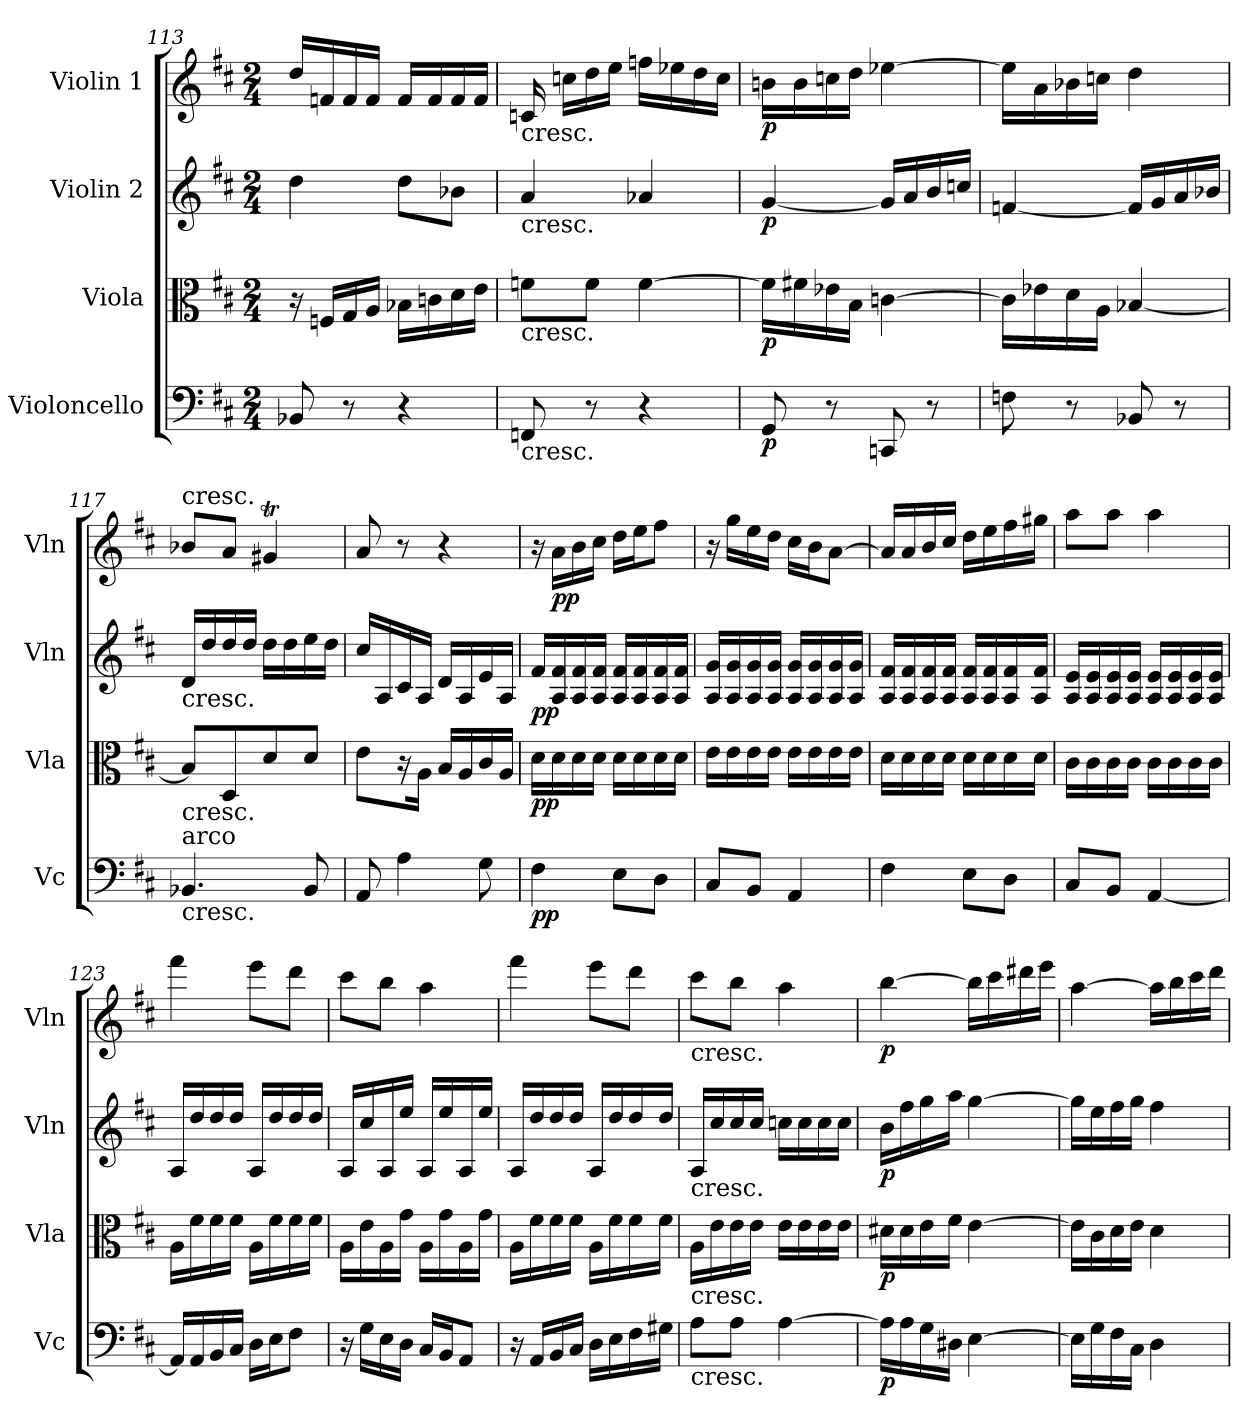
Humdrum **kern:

**kern	**dynam	**kern	**dynam	**kern	**dynam	**kern	**dynam
*part4	*part4	*part3	*part3	*part2	*part2	*part1	*part1
*staff4	*staff4	*staff3	*staff3	*staff2	*staff2	*staff1	*staff1
*I"Violoncello	*	*I"Viola	*	*I"Violin 2	*	*I"Violin 1	*
*I'Vc	*	*I'Vla	*	*I'Vln	*	*I'Vln	*
*clefF4	*	*clefC3	*	*clefG2	*	*clefG2	*
*k[f#c#]	*	*k[f#c#]	*	*k[f#c#]	*	*k[f#c#]	*
*D:	*	*D:	*	*D:	*	*D:	*
*M2/4	*	*M2/4	*	*M2/4	*	*M2/4	*
=113	=113	=113	=113	=113	=113	=113	=113
8BB-X/	.	16r	.	4dd\	.	16dd/LL	.
.	.	16Fn/LL	.	.	.	16fn/	.
8r	.	16G/	.	.	.	16f/	.
.	.	16A/JJ	.	.	.	16f/JJ	.
4r	.	16B-X\LL	.	8dd\L	.	16f/LL	.
.	.	16cn\	.	.	.	16f/	.
.	.	16d\	.	8b-X\J	.	16f/	.
.	.	16e\JJ	.	.	.	16f/JJ	.
=114	=114	=114	=114	=114	=114	=114	=114
!	!	!	!	!	!	!LO:TX:b:t=cresc.	!
!	!	!	!	!LO:TX:b:t=cresc.	!	!	!
!	!	!LO:TX:b:t=cresc.	!	!	!	!	!
!LO:TX:b:t=cresc.	!	!	!	!	!	!	!
8FFn/	.	8fn\L	.	4a/	.	16cn/	.
.	.	.	.	.	.	16ccn\LL	.
8r	.	8f\J	.	.	.	16dd\	.
.	.	.	.	.	.	16ee\JJ	.
4r	.	[4f\	.	4a-X/	.	16ffn\LL	.
.	.	.	.	.	.	16ee-X\	.
.	.	.	.	.	.	16dd\	.
.	.	.	.	.	.	16cc\JJ	.
=115	=115	=115	=115	=115	=115	=115	=115
!	!LO:DY:b	!	!LO:DY:b	!	!LO:DY:b	!	!LO:DY:b
8GG/	p	16f\LL]	p	[4g/	p	16bn\LL	p
.	.	16f#X\	.	.	.	16b\	.
8r	.	16e-X\	.	.	.	16ccn\	.
.	.	16B\JJ	.	.	.	16dd\JJ	.
8CCn/	.	[4cn\	.	16g/LL]	.	[4ee-X\	.
.	.	.	.	16a/	.	.	.
8r	.	.	.	16b/	.	.	.
.	.	.	.	16ccn/JJ	.	.	.
=116	=116	=116	=116	=116	=116	=116	=116
8Fn\	.	16c\LL]	.	[4fn/	.	16ee-\LL]	.
.	.	16e-X\	.	.	.	16a\	.
8r	.	16d\	.	.	.	16b-X\	.
.	.	16A\JJ	.	.	.	16ccn\JJ	.
8BB-X/	.	[4B-X/	.	16f/LL]	.	4dd\	.
.	.	.	.	16g/	.	.	.
8r	.	.	.	16a/	.	.	.
.	.	.	.	16b-X/JJ	.	.	.
=117	=117	=117	=117	=117	=117	=117	=117
!	!	!	!	!	!	!LO:TX:a:t=cresc.	!
!	!	!	!	!LO:TX:b:t=cresc.	!	!	!
!	!	!LO:TX:b:t=cresc.	!	!	!	!	!
!LO:TX:a:t=arco	!	!	!	!	!	!	!
!LO:TX:b:t=cresc.	!	!	!	!	!	!	!
4.BB-X/	.	8B-/L]	.	16d/LL	.	8b-X/L	.
.	.	.	.	16dd/	.	.	.
.	.	8D/	.	16dd/	.	8a/J	.
.	.	.	.	16dd/JJ	.	.	.
.	.	8d/	.	16dd\LL	.	4g#Xt/	.
.	.	.	.	16dd\	.	.	.
8BB-/	.	8d/J	.	16ee\	.	.	.
.	.	.	.	16dd\JJ	.	.	.
=118	=118	=118	=118	=118	=118	=118	=118
8AA/	.	8e\L	.	16cc#/LL	.	8a/	.
.	.	.	.	16A/	.	.	.
4A\	.	16r	.	16c#/	.	8r	.
.	.	16A\Jk	.	16A/JJ	.	.	.
.	.	16B/LL	.	16d/LL	.	4r	.
.	.	16A/	.	16A/	.	.	.
8G\	.	16c#/	.	16e/	.	.	.
.	.	16A/JJ	.	16A/JJ	.	.	.
=119	=119	=119	=119	=119	=119	=119	=119
!	!LO:DY:b	!	!LO:DY:b	!	!LO:DY:b	!	!
4F#\	pp	16d\LL	pp	16f#/LL	pp	16r	.
!	!	!	!	!	!	!	!LO:DY:b
.	.	16d\	.	16A/ 16f#/	.	16a\LL	pp
.	.	16d\	.	16A/ 16f#/	.	16b\	.
.	.	16d\JJ	.	16A/ 16f#/JJ	.	16cc#\JJ	.
8E\L	.	16d\LL	.	16A/ 16f#/LL	.	16dd\LL	.
.	.	16d\	.	16A/ 16f#/	.	16ee\J	.
8D\J	.	16d\	.	16A/ 16f#/	.	8ff#\J	.
.	.	16d\JJ	.	16A/ 16f#/JJ	.	.	.
=120	=120	=120	=120	=120	=120	=120	=120
8C#/L	.	16e\LL	.	16A/ 16g/LL	.	16r	.
.	.	16e\	.	16A/ 16g/	.	16gg\LL	.
8BB/J	.	16e\	.	16A/ 16g/	.	16ee\	.
.	.	16e\JJ	.	16A/ 16g/JJ	.	16dd\JJ	.
4AA/	.	16e\LL	.	16A/ 16g/LL	.	16cc#\LL	.
.	.	16e\	.	16A/ 16g/	.	16b\J	.
.	.	16e\	.	16A/ 16g/	.	[8a\J	.
.	.	16e\JJ	.	16A/ 16g/JJ	.	.	.
=121	=121	=121	=121	=121	=121	=121	=121
4F#\	.	16d\LL	.	16A/ 16f#/LL	.	16a/LL]	.
.	.	16d\	.	16A/ 16f#/	.	16a/	.
.	.	16d\	.	16A/ 16f#/	.	16b/	.
.	.	16d\JJ	.	16A/ 16f#/JJ	.	16cc#/JJ	.
8E\L	.	16d\LL	.	16A/ 16f#/LL	.	16dd\LL	.
.	.	16d\	.	16A/ 16f#/	.	16ee\	.
8D\J	.	16d\	.	16A/ 16f#/	.	16ff#\	.
.	.	16d\JJ	.	16A/ 16f#/JJ	.	16gg#X\JJ	.
=122	=122	=122	=122	=122	=122	=122	=122
8C#/L	.	16c#\LL	.	16A/ 16e/LL	.	8aa\L	.
.	.	16c#\	.	16A/ 16e/	.	.	.
8BB/J	.	16c#\	.	16A/ 16e/	.	8aa\J	.
.	.	16c#\JJ	.	16A/ 16e/JJ	.	.	.
[4AA/	.	16c#\LL	.	16A/ 16e/LL	.	4aa\	.
.	.	16c#\	.	16A/ 16e/	.	.	.
.	.	16c#\	.	16A/ 16e/	.	.	.
.	.	16c#\JJ	.	16A/ 16e/JJ	.	.	.
=123	=123	=123	=123	=123	=123	=123	=123
16AA/LL]	.	16A\LL	.	16A/LL	.	4fff#\	.
16AA/	.	16f#\	.	16dd/	.	.	.
16BB/	.	16f#\	.	16dd/	.	.	.
16C#/JJ	.	16f#\JJ	.	16dd/JJ	.	.	.
16D\LL	.	16A\LL	.	16A/LL	.	8eee\L	.
16E\J	.	16f#\	.	16dd/	.	.	.
8F#\J	.	16f#\	.	16dd/	.	8ddd\J	.
.	.	16f#\JJ	.	16dd/JJ	.	.	.
=124	=124	=124	=124	=124	=124	=124	=124
16r	.	16A\LL	.	16A/LL	.	8ccc#\L	.
16G\LL	.	16e\	.	16cc#/	.	.	.
16E\	.	16A\	.	16A/	.	8bb\J	.
16D\JJ	.	16g\JJ	.	16ee/JJ	.	.	.
16C#/LL	.	16A\LL	.	16A/LL	.	4aa\	.
16BB/J	.	16g\	.	16ee/	.	.	.
8AA/J	.	16A\	.	16A/	.	.	.
.	.	16g\JJ	.	16ee/JJ	.	.	.
=125	=125	=125	=125	=125	=125	=125	=125
16r	.	16A\LL	.	16A/LL	.	4fff#\	.
16AA/LL	.	16f#\	.	16dd/	.	.	.
16BB/	.	16f#\	.	16dd/	.	.	.
16C#/JJ	.	16f#\JJ	.	16dd/JJ	.	.	.
16D\LL	.	16A\LL	.	16A/LL	.	8eee\L	.
16E\	.	16f#\	.	16dd/	.	.	.
16F#\	.	16f#\	.	16dd/	.	8ddd\J	.
16G#X\JJ	.	16f#\JJ	.	16dd/JJ	.	.	.
=126	=126	=126	=126	=126	=126	=126	=126
!	!	!	!	!	!	!LO:TX:b:t=cresc.	!
!	!	!	!	!LO:TX:b:t=cresc.	!	!	!
!	!	!LO:TX:b:t=cresc.	!	!	!	!	!
!LO:TX:b:t=cresc.	!	!	!	!	!	!	!
8A\L	.	16A\LL	.	16A/LL	.	8ccc#\L	.
.	.	16e\	.	16cc#/	.	.	.
8A\J	.	16e\	.	16cc#/	.	8bb\J	.
.	.	16e\JJ	.	16cc#/JJ	.	.	.
[4A\	.	16e\LL	.	16ccn\LL	.	4aa\	.
.	.	16e\	.	16cc\	.	.	.
.	.	16e\	.	16cc\	.	.	.
.	.	16e\JJ	.	16cc\JJ	.	.	.
=127	=127	=127	=127	=127	=127	=127	=127
!	!LO:DY:b	!	!LO:DY:b	!	!LO:DY:b	!	!LO:DY:b
16A\LL]	p	16d#X\LL	p	16b\LL	p	[4bb\	p
16A\	.	16d#\	.	16ff#\	.	.	.
16G\	.	16e\	.	16gg\	.	.	.
16D#X\JJ	.	16f#\JJ	.	16aa\JJ	.	.	.
[4E\	.	[4e\	.	[4gg\	.	16bb\LL]	.
.	.	.	.	.	.	16ccc#\	.
.	.	.	.	.	.	16ddd#X\	.
.	.	.	.	.	.	16eee\JJ	.
=128	=128	=128	=128	=128	=128	=128	=128
16E\LL]	.	16e\LL]	.	16gg\LL]	.	[4aa\	.
16G\	.	16c#\	.	16ee\	.	.	.
16F#\	.	16d\	.	16ff#\	.	.	.
16C#\JJ	.	16e\JJ	.	16gg\JJ	.	.	.
4D\	.	4d\	.	4ff#\	.	16aa\LL]	.
.	.	.	.	.	.	16bb\	.
.	.	.	.	.	.	16ccc#\	.
.	.	.	.	.	.	16ddd\JJ	.
=	=	=	=	=	=	=	=
*-	*-	*-	*-	*-	*-	*-	*-
